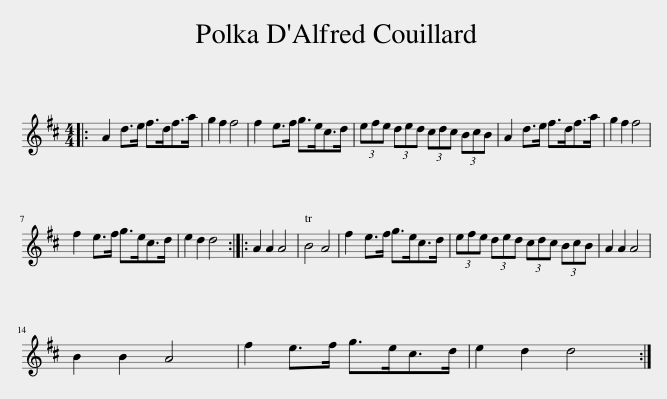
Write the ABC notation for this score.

X:1
L:1/8
M:4/4
I:linebreak $
K:D
V:1 treble
V:1
|: A2 d>e f>df>a | g2 f2 f4 | f2 e>f g>ec>d | (3efe (3ded (3cdc (3BcB | A2 d>e f>df>a | %5
 g2 f2 f4 |$ f2 e>f g>ec>d | e2 d2 d4 :: A2 A2 A4 | B4 A4 | %10
 f2 e>f g>ec>d | (3efe (3ded (3cdc (3BcB | A2 A2 A4 |$ B2 B2 A4 | f2 e>f g>ec>d | %15
 e2 d2 d4 :| %16
